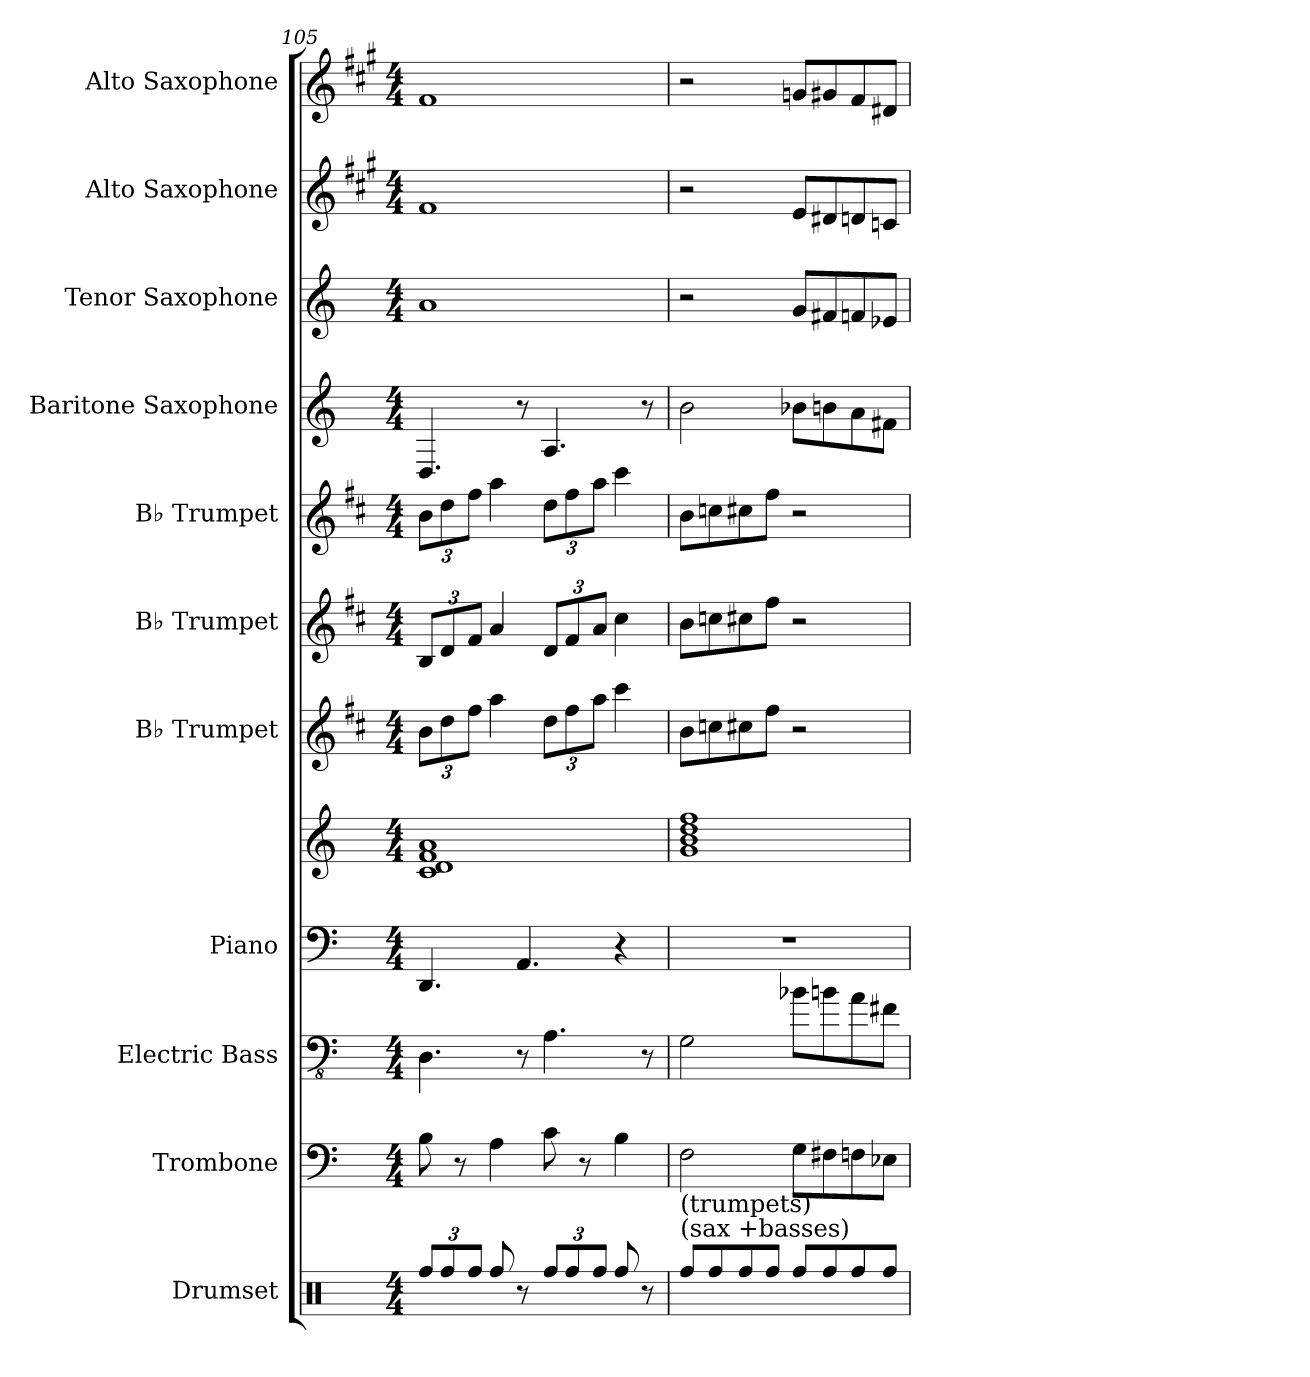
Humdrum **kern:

**kern	**kern	**kern	**kern	**kern	**kern	**kern	**kern	**kern	**kern	**kern	**kern
*part11	*part10	*part9	*part8	*part8	*part7	*part6	*part5	*part4	*part3	*part2	*part1
*staff12	*staff11	*staff10	*staff9	*staff8	*staff7	*staff6	*staff5	*staff4	*staff3	*staff2	*staff1
*I"Drumset	*I"Trombone	*I"Electric Bass	*I"Piano	*	*I"B♭ Trumpet	*I"B♭ Trumpet	*I"B♭ Trumpet	*I"Baritone Saxophone	*I"Tenor Saxophone	*I"Alto Saxophone	*I"Alto Saxophone
*I'Drs.	*I'Trb.	*I'El. B.	*I'Pno.	*	*I'B♭ Tpt.	*I'B♭ Tpt.	*I'B♭ Tpt.	*I'Bar. Sax.	*I'T. Sax.	*I'A. Sax.	*I'A. Sax.
*clefX	*clefF4	*clefFv4	*clefF4	*clefG2	*clefG2	*clefG2	*clefG2	*clefG2	*clefG2	*clefG2	*clefG2
*	*	*	*	*	*ITrd1c2	*ITrd1c2	*ITrd1c2	*ITrd12c21	*ITrd8c14	*ITrd5c9	*ITrd5c9
*k[]	*k[]	*k[]	*k[]	*k[]	*k[]	*k[]	*k[]	*k[]	*k[]	*k[]	*k[]
*M4/4	*M4/4	*M4/4	*M4/4	*M4/4	*M4/4	*M4/4	*M4/4	*M4/4	*M4/4	*M4/4	*M4/4
*Xbrackettup	*	*	*	*	*Xbrackettup	*Xbrackettup	*Xbrackettup	*	*	*	*
=105	=105	=105	=105	=105	=105	=105	=105	=105	=105	=105	=105
12Rff/L	8B\	4.DD\	4.DD/	1c 1d 1f 1a	12a\L	12A/L	12a\L	4.DD/	1A	1A	1A
12Rff/	.	.	.	.	12cc\	12c/	12cc\	.	.	.	.
.	8r	.	.	.	.	.	.	.	.	.	.
12Rff/J	.	.	.	.	12ee\J	12e/J	12ee\J	.	.	.	.
8Rff/	4A\	.	.	.	4gg\	4g/	4gg\	.	.	.	.
8r	.	8r	4.AA/	.	.	.	.	8r	.	.	.
12Rff/L	8c\	4.AA\	.	.	12cc\L	12c/L	12cc\L	4.AA/	.	.	.
12Rff/	.	.	.	.	12ee\	12e/	12ee\	.	.	.	.
.	8r	.	.	.	.	.	.	.	.	.	.
12Rff/J	.	.	.	.	12gg\J	12g/J	12gg\J	.	.	.	.
8Rff/	4B\	.	4r	.	4bb\	4b\	4bb\	.	.	.	.
8r	.	8r	.	.	.	.	.	8r	.	.	.
=106	=106	=106	=106	=106	=106	=106	=106	=106	=106	=106	=106
!LO:TX:a:t=(sax +basses)	!	!	!	!	!	!	!	!	!	!	!
!LO:TX:a:t=(trumpets)	!	!	!	!	!	!	!	!	!	!	!
8Rff/L	2F\	2GG\	1r	1g 1b 1dd 1ff	8a\L	8a\L	8a\L	2B\	2r	2r	2r
8Rff/	.	.	.	.	8b-X\	8b-X\	8b-X\	.	.	.	.
8Rff/	.	.	.	.	8bn\	8bn\	8bn\	.	.	.	.
8Rff/J	.	.	.	.	8ee\J	8ee\J	8ee\J	.	.	.	.
8Rff/L	8G\L	8B-X\L	.	.	2r	2r	2r	8B-X\L	8G/L	8G/L	8B-X/L
8Rff/	8F#X\	8Bn\	.	.	.	.	.	8Bn\	8F#X/	8F#X/	8Bn/
8Rff/	8Fn\	8A\	.	.	.	.	.	8A\	8Fn/	8Fn/	8A/
8Rff/J	8E-X\J	8F#X\J	.	.	.	.	.	8F#X\J	8E-X/J	8E-X/J	8F#X/J
=	=	=	=	=	=	=	=	=	=	=	=
*-	*-	*-	*-	*-	*-	*-	*-	*-	*-	*-	*-
